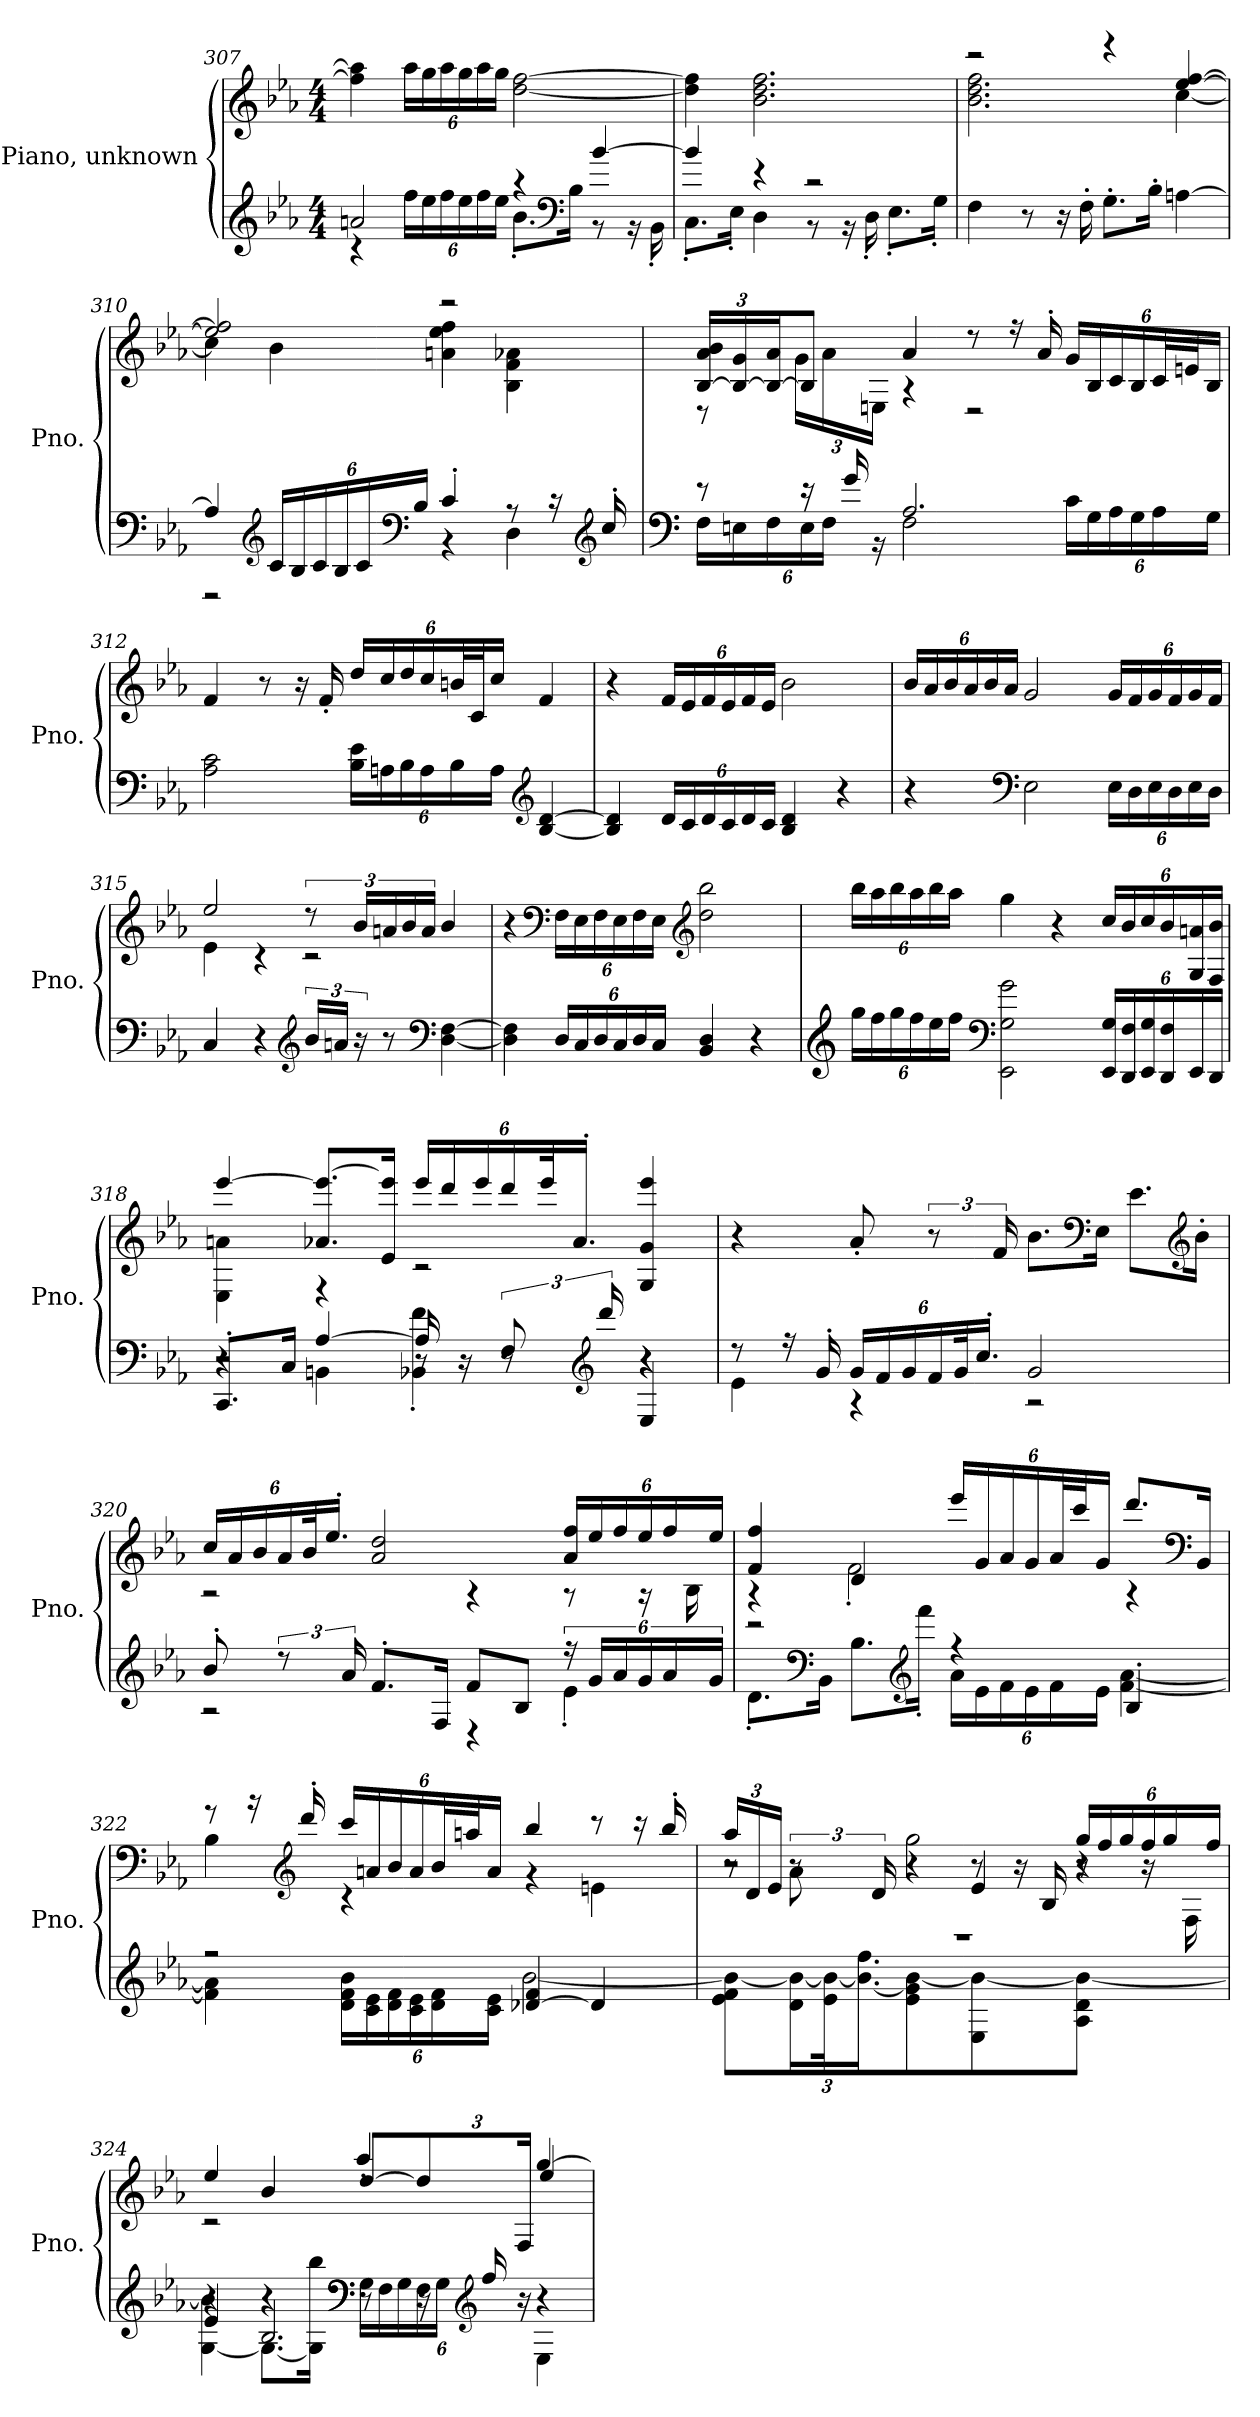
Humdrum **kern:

**kern	**kern
*part1	*part1
*staff2	*staff1
*I"Piano, unknown	*
*I'Pno.	*
!!LO:LB:g=z
*clefG2	*clefG2
*k[b-e-a-]	*k[b-e-a-]
*M4/4	*M4/4
=307	=307
*^	*
2an/	4r	4ff\] 4aa-\]
*	*Xbrackettup	*Xbrackettup
.	24ff\LL	24aa-\LL
.	24ee-\	24gg\
.	24ff\	24aa-\
.	24ee-\	24gg\
.	24ff\	24aa-\
.	24ee-\JJ	24gg\JJ
4r	8.b-'\L	[2dd\ [2ff\
*clefF4	*	*
.	16B-\Jk	.
[4b-/	8r	.
.	16r	.
.	16BB-'\	.
=308	=308	=308
4b-/]	8.C'\L	4dd\] 4ff\]
.	16E-'\Jk	.
4r	4D\	2.b-\ 2.dd\ 2.ff\
2r	8r	.
.	16r	.
.	16D'\	.
.	8.E-'\L	.
.	16G'\Jk	.
*v	*v	*
=309	=309
*	*^
4F\	2r	2.b-\ 2.dd\ 2.ff\
8r	.	.
16r	.	.
16F'\	.	.
8.G'\L	4r	.
16B-'\Jk	.	.
[4An\	[4ee-/ [4ff/	[4cc\
!!LO:LB:g=z	!!
=310	=310	=310
*^	*	*
4A/]	2r	2ee-/] 2ff/]	4cc\]
*clefG2	*	*	*
24c/LL	.	.	4b-\
24B-/	.	.	.
24c/	.	.	.
24B-/	.	.	.
24c/	.	.	.
*clefF4	*	*	*
24B-/JJ	.	.	.
4c'/	4r	2r	4an\ 4ee-\ 4ff\
8r	4D\	.	4B-\ 4f\ 4a-X\
16r	.	.	.
*clefG2	*	*	*
16cc'/	.	.	.
=311	=311	=311	=311
*clefF4	*	*	*
8r	24F\LL	[24B-/ 24a-/ 24b-/LL	8r
.	24En\	24B-/_ 24g/	.
.	24F\	24B-/_ 24a-/J	.
*	*brackettup	*	*
16r	24E\	8B-/J]	24g\LL
.	24F\JJ	.	24a-\
16g/	.	.	.
.	24r	.	24En\JJ
2.A-/	2F\	4a-/	4r
.	.	8r	2r
.	.	16r	.
.	.	16a-'/	.
*	*Xbrackettup	*	*
.	24c\LL	24g/LL	.
.	24G\	24B-/	.
.	24A-\	24c/	.
.	24G\	24B-/	.
.	24A-\	48c/L	.
.	.	48en/J	.
.	24G\JJ	24B-/JJ	.
*v	*v	*	*
*	*v	*v
!!LO:PB:g=z
=312	=312
2A-\ 2c\	4f/
.	8r
.	16r
.	16f'/
24B-\ 24e-\LL	24dd/LL
24An\	24cc/
24B-\	24dd/
24A\	24cc/
24B-\	48bn/L
.	48c/J
24A\JJ	24cc/JJ
*clefG2	*
[4B-/ [4d/	4f/
=313	=313
4B-/] 4d/]	4r
24d/LL	24f/LL
24c/	24e-/
24d/	24f/
24c/	24e-/
24d/	24f/
24c/JJ	24e-/JJ
4B-/ 4d/	2b-\
4r	.
=314	=314
4r	24b-/LL
.	24a-/
.	24b-/
.	24a-/
.	24b-/
.	24a-/JJ
*clefF4	*
2E-\	2g/
24E-\LL	24g/LL
24D\	24f/
24E-\	24g/
24D\	24f/
24E-\	24g/
24D\JJ	24f/JJ
!!LO:LB:g=z
=315	=315
*	*^
4C/	2ee-/	4e-\
4r	.	4r
*clefG2	*	*
*brackettup	*brackettup	*
24b-/LL	12r	2r
24an/JJ	.	.
24r	24b-/LL	.
*	*Xbrackettup	*
8r	24an/	.
.	24b-/	.
.	24a/JJ	.
*clefF4	*	*
[4D\ [4F\	4b-/	.
*	*v	*v
=316	=316
4D\] 4F\]	4r
*	*clefF4
*Xbrackettup	*
24D/LL	24F\LL
24C/	24E-\
24D/	24F\
24C/	24E-\
24D/	24F\
24C/JJ	24E-\JJ
*	*clefG2
4BB-/ 4D/	2dd\ 2bb-\
4r	.
!!LO:LB:g=z
=317	=317
*clefG2	*
24gg\LL	24bb-\LL
24ff\	24aa-\
24gg\	24bb-\
24ff\	24aa-\
24ee-\	24bb-\
24ff\JJ	24aa-\JJ
*clefF4	*
2EE-\ 2G\ 2g\	4gg\
.	4r
24EE-/ 24G/LL	24cc/LL
24DD/ 24F/	24b-/
24EE-/ 24G/	24cc/
24DD/ 24F/	24b-/
24EE-/	24G/ 24an/
24DD/JJ	24F/ 24b-/JJ
=318	=318
*^	*^
*	*^	*	*
8.CC'/L	4r	2r	[4eee-/	4E-\ 4an\
16C/Jk	.	.	.	.
[4A-/	4BBn\	.	8.a-X/ 8.eee-/_L	4r
.	.	.	16e-/ 16eee-/]Jk	.
16A-/]	4BB-X\' 4f\'	8r	24eee-/LL	2r
.	.	.	24ddd/	.
16r	.	.	.	.
.	.	.	24eee-/	.
*brackettup	*	*	*	*
12r	.	8F/	24ddd/	.
.	.	.	48eee-/K	.
.	.	.	24.a-'/JJ	.
*clefG2	*	*	*	*
24ddd/	.	.	.	.
4E-/	4r	4r	4G/ 4g/ 4eee-/	.
*	*v	*v	*	*
*	*	*v	*v
!!LO:LB:g=z
=319	=319	=319
8r	4e-\	4r
16r	.	.
16g'/	.	.
*Xbrackettup	*	*
24g/LL	4r	8a-'/
24f/	.	.
24g/	.	.
*	*	*brackettup
24f/	.	12r
48g/K	.	.
24.cc'/JJ	.	.
.	.	24f/
2g/	2r	8.b-\L
*	*	*clefF4
.	.	16E-\Jk
.	.	8.e-\L
*	*	*clefG2
.	.	16b-'\Jk
=320	=320	=320
*	*	*Xbrackettup
*	*	*^
8b-'/	2r	24cc/LL	2r
.	.	24a-/	.
.	.	24b-/	.
*brackettup	*	*	*
12r	.	24a-/	.
.	.	48b-/K	.
.	.	24.ee-'/JJ	.
24a-/	.	.	.
8.f'/L	.	2a-/ 2dd/	.
16F/Jk	.	.	.
8f/L	4r	.	4r
8B-/J	.	.	.
24r	4e-'\	24a-/ 24ff/LL	8r
24g/LL	.	24ee-/	.
24a-/	.	24ff/	.
*Xbrackettup	*	*	*
24g/	.	24ee-/	16r
24a-/	.	24ff/	.
.	.	.	16B-\
24g/JJ	.	24ee-/JJ	.
!!LO:LB:g=z	!!
=321	=321	=321	=321
2r	8.d'\L	4f/ 4ff/	4r
*clefF4	*	*	*
.	16BB-\Jk	.	.
.	8.B-\L	4d/	2f'\
*clefG2	*	*	*
.	16fff'\Jk	.	.
4r	24a-\LL	24eee-/LL	.
.	24e-\	24g/	.
.	24f\	24a-/	.
.	24e-\	24g/	.
.	24f\	48a-/L	.
.	.	48ccc/J	.
.	24e-\JJ	24g/JJ	.
4B-'/	[4f\ [4a-\	8.ddd/L	4r
*	*	*clefF4	*
.	.	16BB-/Jk	.
=322	=322	=322	=322
2r	4f\] 4a-\]	8r	4B-\
.	.	16r	.
*	*	*clefG2	*
.	.	16ddd'/	.
.	24d\ 24f\ 24b-\LL	24ccc/LL	4r
.	24c\ 24e-\	24an/	.
.	24d\ 24f\	24b-/	.
.	24c\ 24e-\	24a/	.
.	24d\ 24f\	48b-/L	.
.	.	48aan/J	.
.	24c\ 24e-\JJ	24a/JJ	.
[4d-X/ 4f/	[2b-\	4bb-/	4r
4d-/]	.	8r	4en\
.	.	16r	.
.	.	16bb-'/	.
!!LO:LB:g=z
=323	=323	=323	=323
*	*	*	*^
1r	8e-\ 8f\ 8b-\_L	24aa-/LL	8r	2r
.	.	24d/	.	.
.	.	24e-/JJ	.	.
*	*	*brackettup	*	*
.	24d\ 24b-\_L	12r	8a-\	.
.	48e-\ 48b-\_K	.	.	.
.	24.b-\_ 24.ff\JJ	.	.	.
.	.	24d/	.	.
.	4e-\ 4g\ 4b-\_	4r	2gg\	.
.	4E-\ 4b-\_	8r	.	4e-/
.	.	16r	.	.
.	.	16B-/	.	.
*	*	*Xbrackettup	*	*
.	4A-\ 4d\ 4b-\_	24gg/LL	8r	4r
.	.	24ff/	.	.
.	.	24gg/	.	.
.	.	24ff/	16r	.
.	.	24gg/	.	.
.	.	.	16F\	.
.	.	24ff/JJ	.	.
*	*	*	*v	*v
=324	=324	=324	=324
*	*^	*	*
4e-/	[4G\ 4b-\]	4r	4ee-/	2r
4r	8.G\L_	2.B-/	4b-/	.
.	16G\] 16bb-\Jk	.	.	.
*clefF4	*	*	*	*
8r	24G\LL	.	[8dd/L	4aa-'/
.	24F\	.	.	.
.	24G\	.	.	.
*	*brackettup	*	*	*
16r	24F\	.	12dd/]	.
.	24G\JJ	.	.	.
*clefG2	*	*	*	*
16ff/	.	.	.	.
.	24r	.	24F/Jk	.
4r	4E-\	.	[4gg/	4ee-/
*v	*v	*v	*	*
*	*v	*v
=	=
*-	*-
